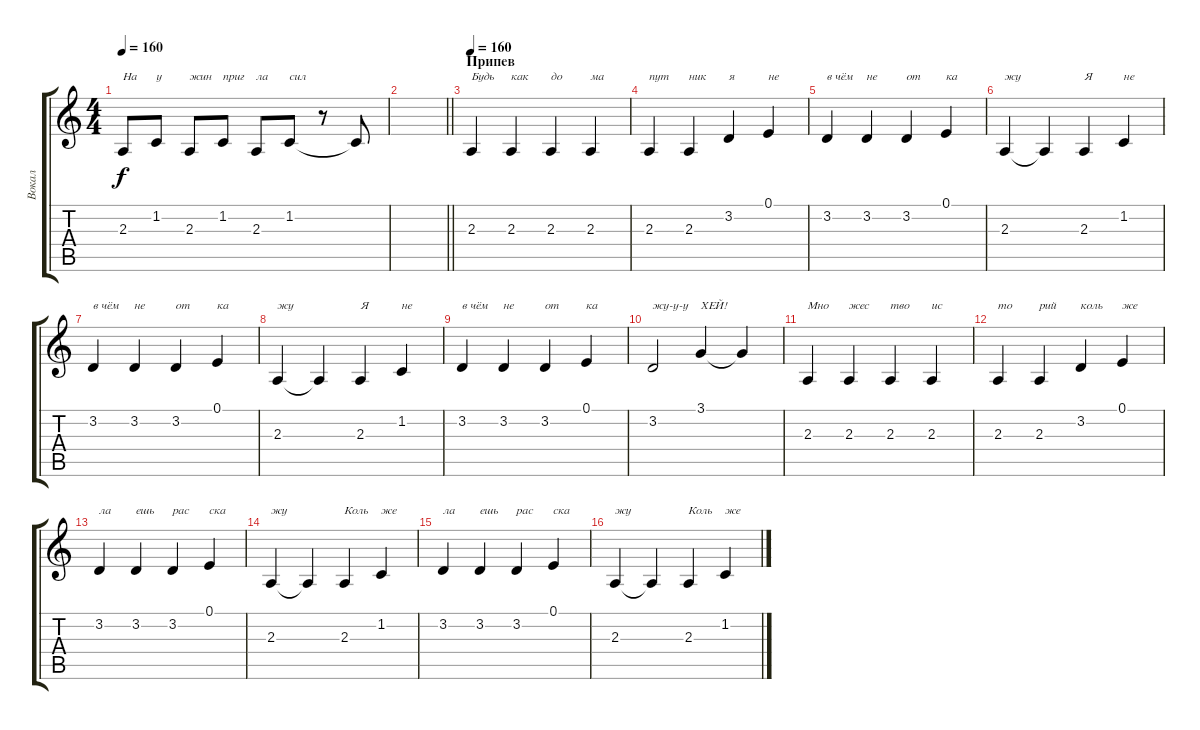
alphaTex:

\track ("Вокал" "Вокал") {instrument tenorsax}
\staff {score tabs}
\tuning (E4 B3 G3 D3 A2 E2) {hide}
\ts (4 4)
\tempo 160
\clef g2
\ks c
2.3.8{txt "На" dy f} 1.2.8{txt "у"} 2.3.8{txt "жин"} 1.2.8{txt "приг"} 2.3.8{txt "ла"} 1.2.8{txt "сил"} r.8 1.2{t}.8 |
\barLineRight lightlight
|
\section ("" "Припев")
\tempo 160
2.3.4{txt "Будь"} 2.3.4{txt "как"} 2.3.4{txt "до"} 2.3.4{txt "ма"} |
2.3.4{txt "пут"} 2.3.4{txt "ник"} 3.2.4{txt "я"} 0.1.4{txt "не "} |
3.2.4{txt "в чём"} 3.2.4{txt "не"} 3.2.4{txt "от"} 0.1.4{txt "ка"} |
2.3.4{txt "жу"} 2.3{t}.4 2.3.4{txt "Я"} 1.2.4{txt "не"} |
3.2.4{txt "в чём"} 3.2.4{txt "не"} 3.2.4{txt "от"} 0.1.4{txt "ка"} |
2.3.4{txt "жу"} 2.3{t}.4 2.3.4{txt "Я"} 1.2.4{txt "не"} |
3.2.4{txt "в чём"} 3.2.4{txt "не"} 3.2.4{txt "от"} 0.1.4{txt "ка"} |
3.2.2{txt "жу-у-у"} 3.1.4{txt "ХЕЙ!"} 3.1{t}.4 |
2.3.4{txt "Мно"} 2.3.4{txt "жес"} 2.3.4{txt "тво"} 2.3.4{txt "ис"} |
2.3.4{txt "то"} 2.3.4{txt "рий"} 3.2.4{txt "коль"} 0.1.4{txt "же"} |
3.2.4{txt "ла"} 3.2.4{txt "ешь"} 3.2.4{txt "рас"} 0.1.4{txt "ска"} |
2.3.4{txt "жу"} 2.3{t}.4 2.3.4{txt "Коль"} 1.2.4{txt "же"} |
3.2.4{txt "ла"} 3.2.4{txt "ешь"} 3.2.4{txt "рас"} 0.1.4{txt "ска"} |
2.3.4{txt "жу"} 2.3{t}.4 2.3.4{txt "Коль"} 1.2.4{txt "же"}
